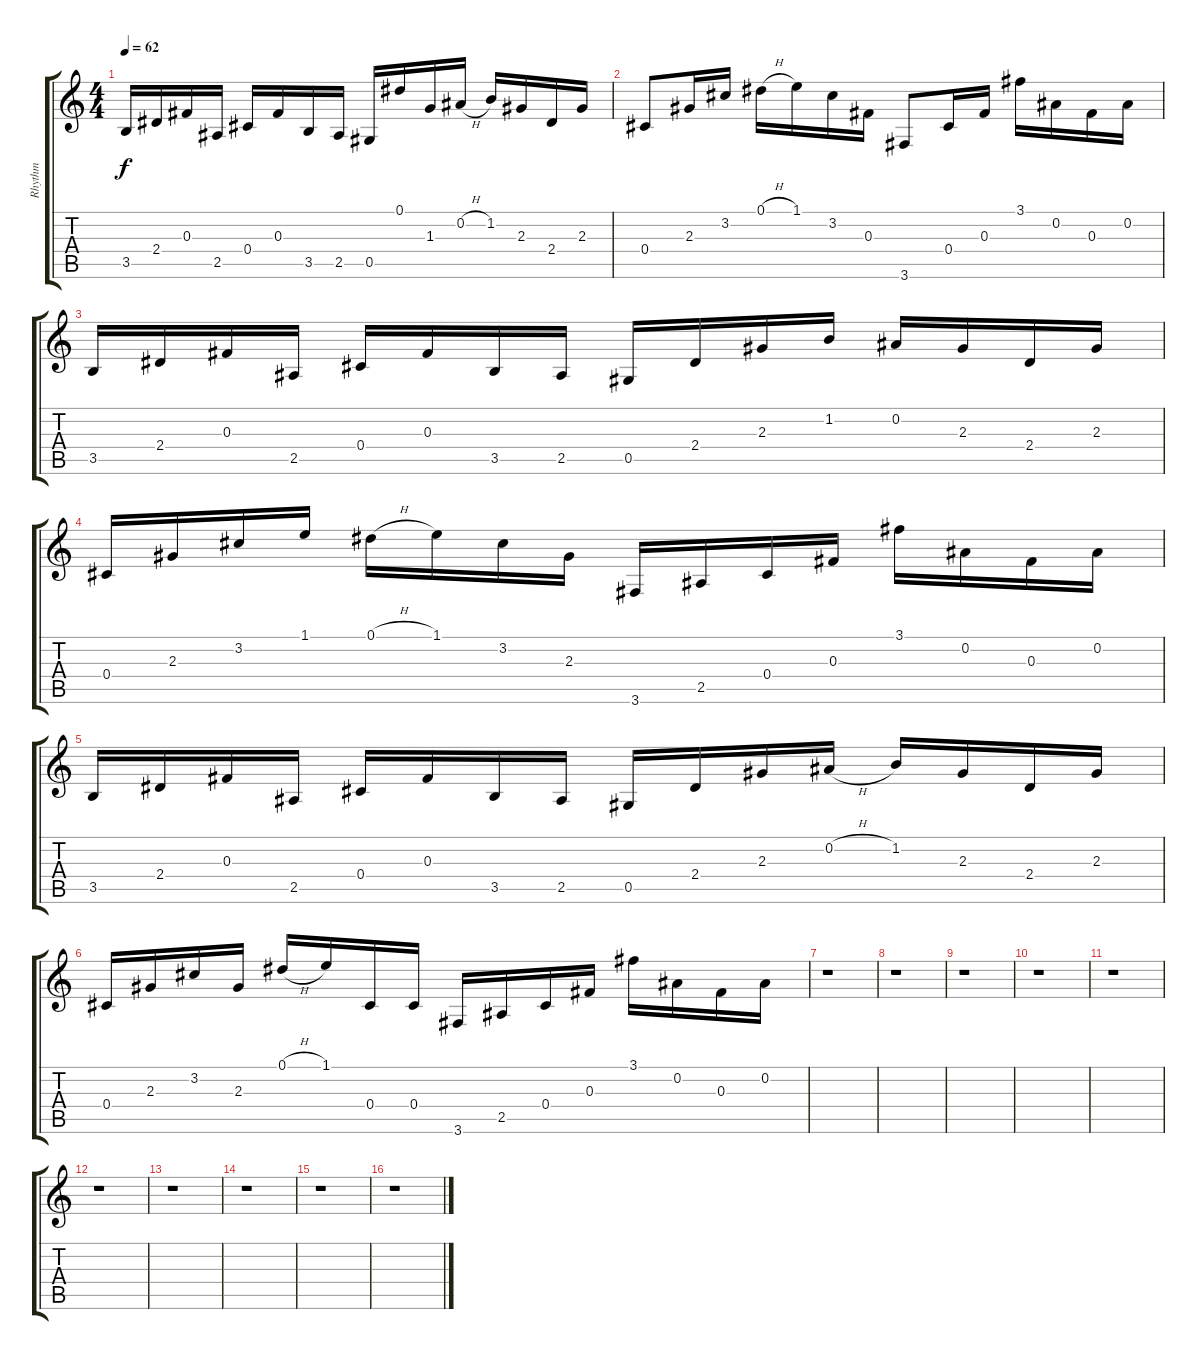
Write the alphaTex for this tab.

\track ("Rhythm" "Rhythm") {instrument electricguitarclean}
\staff {score tabs}
\tuning (Eb4 Bb3 Gb3 Db3 Ab2 Eb2) {hide}
\ts (4 4)
\tempo 62
\clef g2
\ks c
3.5.16{dy f} 2.4.16 0.3.16 2.5.16 0.4.16 0.3.16 3.5.16 2.5.16 0.5.16 0.1.16 1.3.16 0.2{h}.16 1.2.16 2.3.16 2.4.16 2.3.16 |
0.4.8 2.3.16 3.2.16 0.1{h}.16 1.1.16 3.2.16 0.3.16 3.6.8 0.4.16 0.3.16 3.1.16 0.2.16 0.3.16 0.2.16 |
3.5.16 2.4.16 0.3.16 2.5.16 0.4.16 0.3.16 3.5.16 2.5.16 0.5.16 2.4.16 2.3.16 1.2.16 0.2.16 2.3.16 2.4.16 2.3.16 |
0.4.16 2.3.16 3.2.16 1.1.16 0.1{h}.16 1.1.16 3.2.16 2.3.16 3.6.16 2.5.16 0.4.16 0.3.16 3.1.16 0.2.16 0.3.16 0.2.16 |
3.5.16 2.4.16 0.3.16 2.5.16 0.4.16 0.3.16 3.5.16 2.5.16 0.5.16 2.4.16 2.3.16 0.2{h}.16 1.2.16 2.3.16 2.4.16 2.3.16 |
0.4.16 2.3.16 3.2.16 2.3.16 0.1{h}.16 1.1.16 0.4.16 0.4.16 3.6.16 2.5.16 0.4.16 0.3.16 3.1.16 0.2.16 0.3.16 0.2.16 |
r.1 |
r.1 |
r.1 |
r.1 |
r.1 |
r.1 |
r.1 |
r.1 |
r.1 |
r.1
